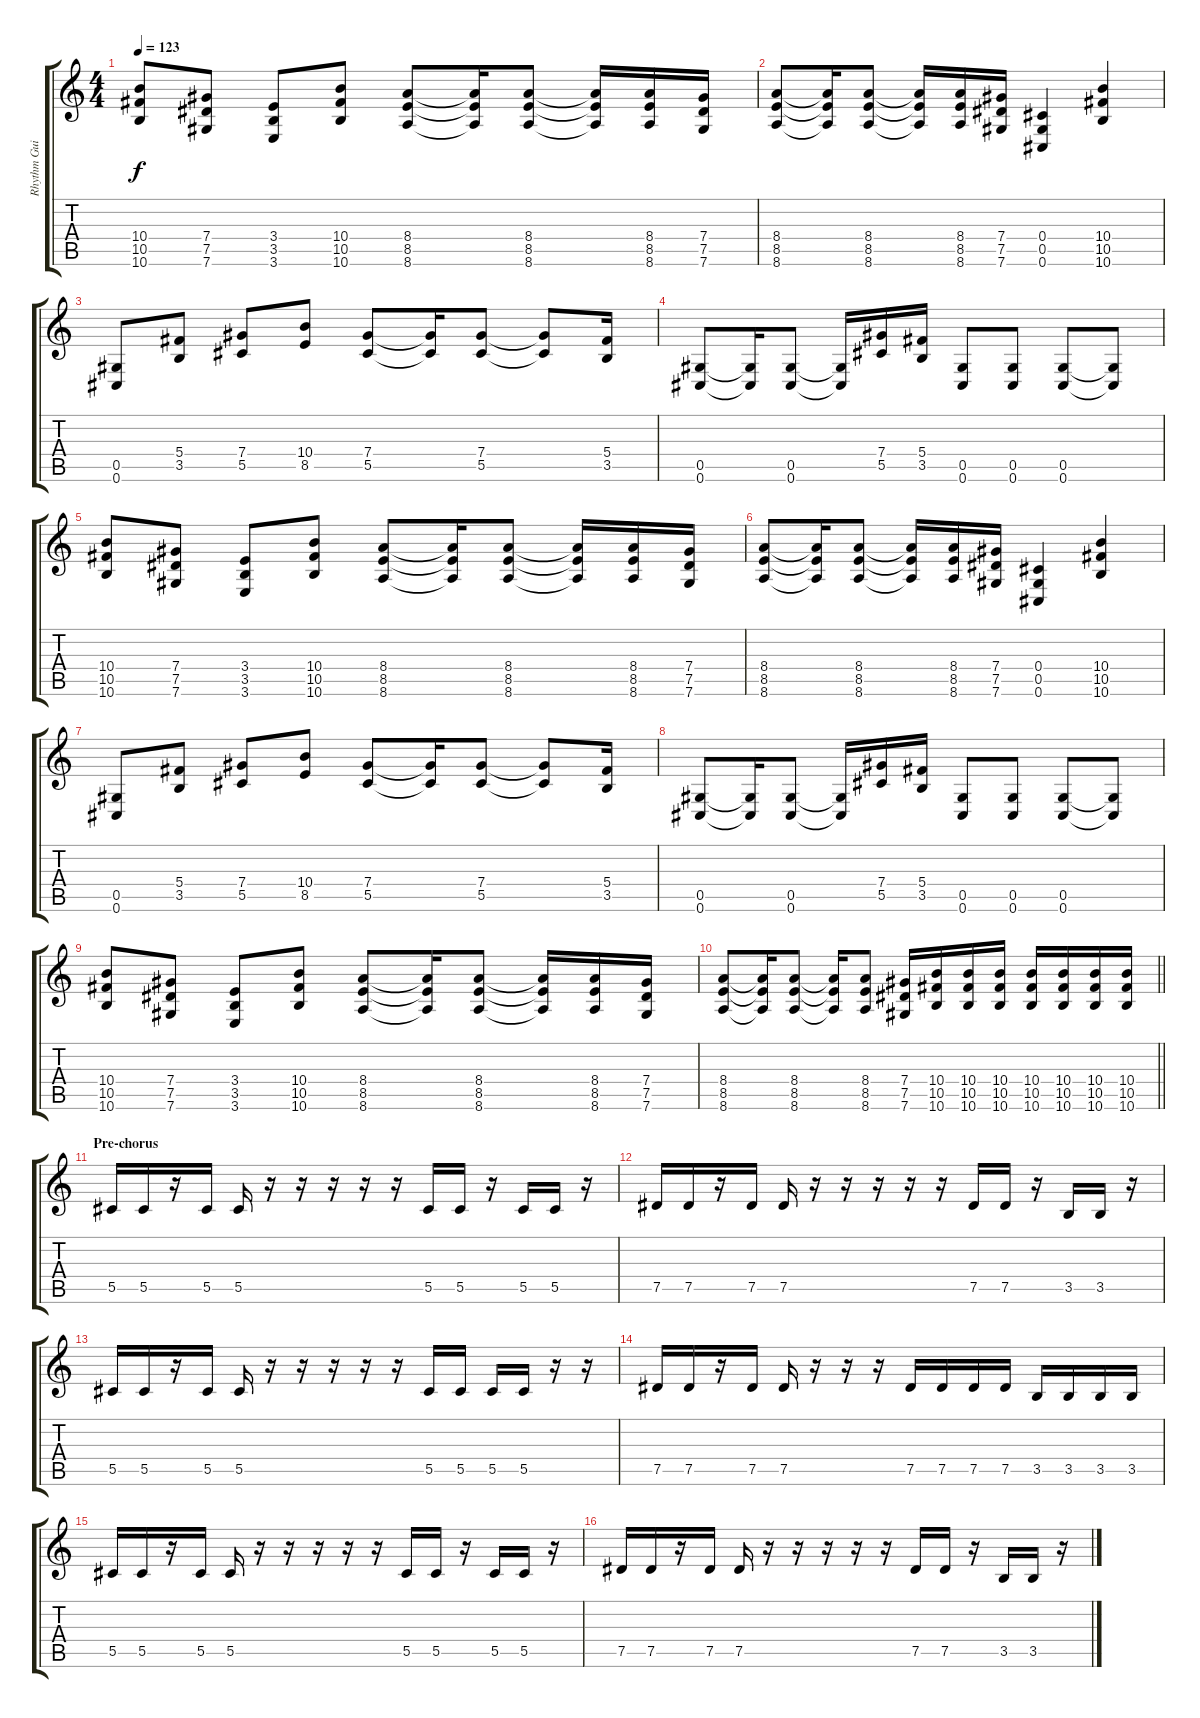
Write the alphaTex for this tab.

\track ("Rhythm Guitar" "Rhythm Gui") {instrument overdrivenguitar}
\staff {score tabs}
\tuning (Eb4 Bb3 Gb3 Db3 Ab2 Db2) {hide}
\ts (4 4)
\tempo 123
\clef g2
\ks c
(10.4 10.5 10.6).8{dy f} (7.4 7.5 7.6).8 (3.4 3.5 3.6).8 (10.4 10.5 10.6).8 (8.4 8.5 8.6).8 (8.4{t} 8.5{t} 8.6{t}).16 (8.4 8.5 8.6).8 (8.4{t} 8.5{t} 8.6{t}).16 (8.4 8.5 8.6).16 (7.4 7.5 7.6).16 |
(8.4 8.5 8.6).8 (8.4{t} 8.5{t} 8.6{t}).16 (8.4 8.5 8.6).8 (8.4{t} 8.5{t} 8.6{t}).16 (8.4 8.5 8.6).16 (7.4 7.5 7.6).16 (0.4 0.5 0.6).4 (10.4 10.5 10.6).4 |
(0.5 0.6).8 (5.4 3.5).8 (7.4 5.5).8 (10.4 8.5).8 (7.4 5.5).8 (7.4{t} 5.5{t}).16 (7.4 5.5).8 (7.4{t} 5.5{t}).8 (5.4 3.5).16 |
(0.5 0.6).8 (0.5{t} 0.6{t}).16 (0.5 0.6).8 (0.5{t} 0.6{t}).16 (7.4 5.5).16 (5.4 3.5).16 (0.5 0.6).8 (0.5 0.6).8 (0.5 0.6).8 (0.5{t} 0.6{t}).8 |
(10.4 10.5 10.6).8 (7.4 7.5 7.6).8 (3.4 3.5 3.6).8 (10.4 10.5 10.6).8 (8.4 8.5 8.6).8 (8.4{t} 8.5{t} 8.6{t}).16 (8.4 8.5 8.6).8 (8.4{t} 8.5{t} 8.6{t}).16 (8.4 8.5 8.6).16 (7.4 7.5 7.6).16 |
(8.4 8.5 8.6).8 (8.4{t} 8.5{t} 8.6{t}).16 (8.4 8.5 8.6).8 (8.4{t} 8.5{t} 8.6{t}).16 (8.4 8.5 8.6).16 (7.4 7.5 7.6).16 (0.4 0.5 0.6).4 (10.4 10.5 10.6).4 |
(0.5 0.6).8 (5.4 3.5).8 (7.4 5.5).8 (10.4 8.5).8 (7.4 5.5).8 (7.4{t} 5.5{t}).16 (7.4 5.5).8 (7.4{t} 5.5{t}).8 (5.4 3.5).16 |
(0.5 0.6).8 (0.5{t} 0.6{t}).16 (0.5 0.6).8 (0.5{t} 0.6{t}).16 (7.4 5.5).16 (5.4 3.5).16 (0.5 0.6).8 (0.5 0.6).8 (0.5 0.6).8 (0.5{t} 0.6{t}).8 |
(10.4 10.5 10.6).8 (7.4 7.5 7.6).8 (3.4 3.5 3.6).8 (10.4 10.5 10.6).8 (8.4 8.5 8.6).8 (8.4{t} 8.5{t} 8.6{t}).16 (8.4 8.5 8.6).8 (8.4{t} 8.5{t} 8.6{t}).16 (8.4 8.5 8.6).16 (7.4 7.5 7.6).16 |
\barLineRight lightlight
(8.4 8.5 8.6).8 (8.4{t} 8.5{t} 8.6{t}).16 (8.4 8.5 8.6).8 (8.4{t} 8.5{t} 8.6{t}).16 (8.4 8.5 8.6).8 (7.4 7.5 7.6).16 (10.4 10.5 10.6).16 (10.4 10.5 10.6).16 (10.4 10.5 10.6).16 (10.4 10.5 10.6).16 (10.4 10.5 10.6).16 (10.4 10.5 10.6).16 (10.4 10.5 10.6).16 |
\section ("" "Pre-chorus")
5.5.16{volume 13 instrument overdrivenguitar} 5.5.16 r.16 5.5.16 5.5.16 r.16 r.16 r.16 r.16 r.16 5.5.16 5.5.16 r.16 5.5.16 5.5.16 r.16 |
7.5.16 7.5.16 r.16 7.5.16 7.5.16 r.16 r.16 r.16 r.16 r.16 7.5.16 7.5.16 r.16 3.5.16 3.5.16 r.16 |
5.5.16 5.5.16 r.16 5.5.16 5.5.16 r.16 r.16 r.16 r.16 r.16 5.5.16 5.5.16 5.5.16 5.5.16 r.16 r.16 |
7.5.16 7.5.16 r.16 7.5.16 7.5.16 r.16 r.16 r.16 7.5.16 7.5.16 7.5.16 7.5.16 3.5.16 3.5.16 3.5.16 3.5.16 |
5.5.16 5.5.16 r.16 5.5.16 5.5.16 r.16 r.16 r.16 r.16 r.16 5.5.16 5.5.16 r.16 5.5.16 5.5.16 r.16 |
7.5.16 7.5.16 r.16 7.5.16 7.5.16 r.16 r.16 r.16 r.16 r.16 7.5.16 7.5.16 r.16 3.5.16 3.5.16 r.16
